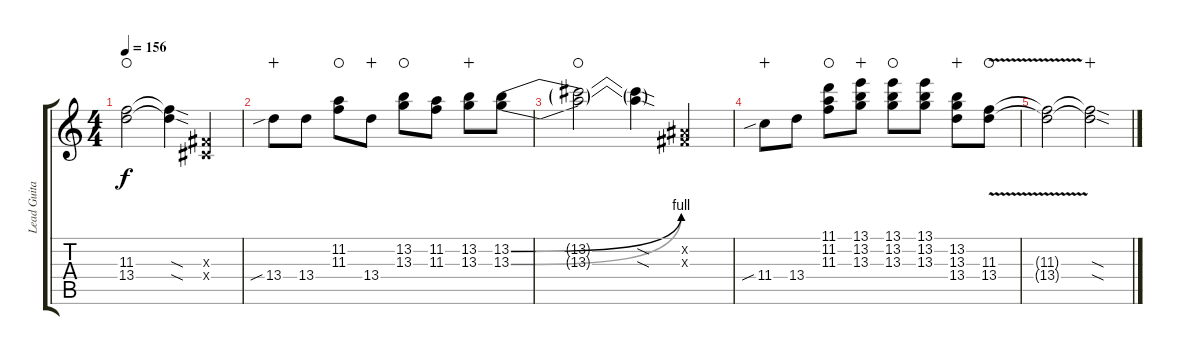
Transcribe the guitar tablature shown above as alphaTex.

\track ("Lead Guitar" "Lead Guita") {instrument overdrivenguitar}
\staff {score tabs}
\tuning (Eb4 Bb3 Gb3 Db3 Ab2 Db2) {hide}
\ts (4 4)
\tempo 156
\clef g2
\ks c
(11.3{t} 13.4{t}).2{dy f waho} (11.3{sod t} 13.4{sod t}).4 (0.3{x} 0.4{x}).4 |
13.4{sib}.8{wahc} 13.4.8 (11.2 11.3).8{waho} 13.4.8{wahc} (13.2 13.3).8{waho} (11.2 11.3).8 (13.2 13.3).8{wahc} (13.2{be (bend 0 0 60 4)} 13.3{be (bend 0 0 60 4)}).8 |
(13.2{t} 13.3{t}).2{waho} (13.2{sod t} 13.3{sod t}).4 (0.2{x} 0.3{x}).4 |
11.4{sib}.8{wahc} 13.4.8 (11.1 11.2 11.3).8{waho} (13.1 13.2 13.3).8{wahc} (13.1 13.2 13.3).8{waho} (13.1 13.2 13.3).8 (13.2 13.3 13.4).8{wahc} (11.3{v} 13.4{v}).8{waho} |
(11.3{t} 13.4{t}).2 (11.3{sod t} 13.4{sod t}).2{wahc}
